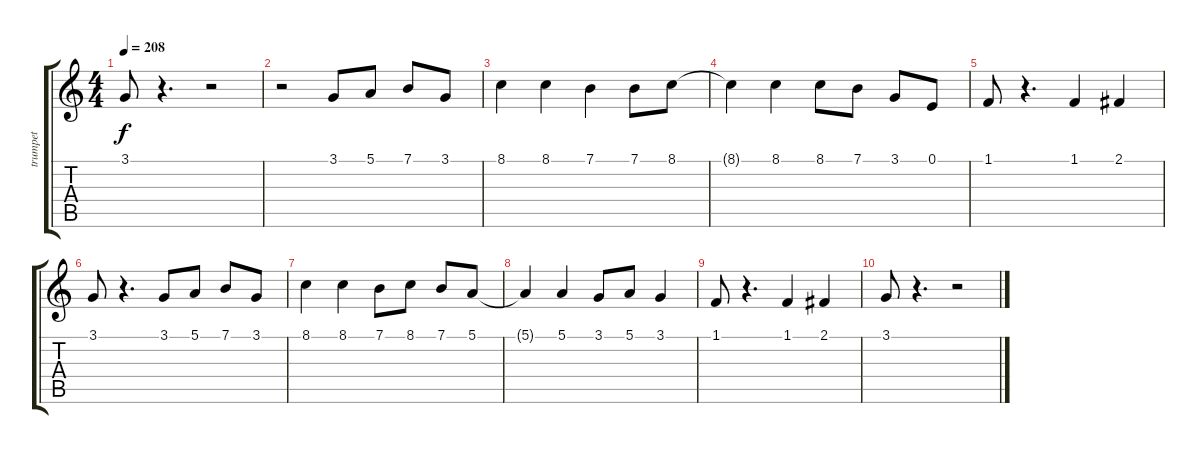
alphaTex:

\track ("trumpet" "trumpet") {instrument trumpet}
\staff {score tabs}
\tuning (E4 B3 G3 D3 A2 E2) {hide}
\ts (4 4)
\tempo 208
\clef g2
\ks c
3.1.8{dy f} r.4{d} r.2 |
r.2 3.1.8 5.1.8 7.1.8 3.1.8 |
8.1.4 8.1.4 7.1.4 7.1.8 8.1.8 |
8.1{t}.4 8.1.4 8.1.8 7.1.8 3.1.8 0.1.8 |
1.1.8 r.4{d} 1.1.4 2.1.4 |
3.1.8 r.4{d} 3.1.8 5.1.8 7.1.8 3.1.8 |
8.1.4 8.1.4 7.1.8 8.1.8 7.1.8 5.1.8 |
5.1{t}.4 5.1.4 3.1.8 5.1.8 3.1.4 |
1.1.8 r.4{d} 1.1.4 2.1.4 |
3.1.8 r.4{d} r.2
